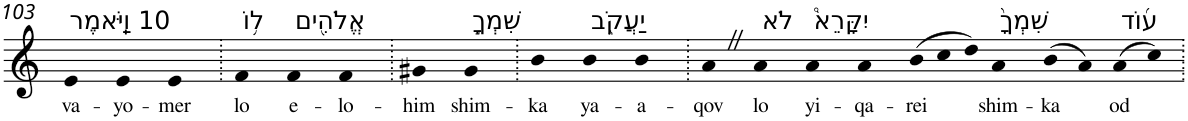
**kern	**text
*part1	*part1
*staff1	*staff1
*I"Piano	*
*I'Pno	*
!!LO:PB:g=z
*clefG2	*
*k[]	*
=103	=103
!LO:TX:a:t=10 וַיֹּֽאמֶר	!
!	!LO:LY:b
4e	va-
!	!LO:LY:b
4e	-yo-
!	!LO:LY:b
4e	-mer
=104.	=104.
!LO:TX:a:t=ל֥וֹ	!
!	!LO:LY:b
4f	lo
!LO:TX:a:t=אֱלֹהִ֖ים	!
!	!LO:LY:b
4f	e-
!	!LO:LY:b
4f	-lo-
=105.	=105.
!	!LO:LY:b
4g#X	-him
!LO:TX:a:t=שִׁמְךָ֣	!
!	!LO:LY:b
4g#	shim-
=106.	=106.
!	!LO:LY:b
4b	-ka
!LO:TX:a:t=יַעֲקֹ֑ב	!
!	!LO:LY:b
4b	ya-
!	!LO:LY:b
4b	-a-
=107.	=107.
!	!LO:LY:b
4aZ	-qov
!LO:TX:a:t=לֹא	!
!	!LO:LY:b
4a	lo
!LO:TX:a:t=יִקָּרֵא֩	!
!	!LO:LY:b
4a	yi-
!	!LO:LY:b
4a	-qa-
*Xtuplet	*
!	!LO:LY:b
(>12b	-rei
12cc	.
12dd)	.
!LO:TX:a:t=שִׁמְךָ֨	!
!	!LO:LY:b
4a	shim-
!	!LO:LY:b
(>8b	-ka
8a)	.
!LO:TX:a:t=ע֜וֹד	!
!	!LO:LY:b
(>8a	od
8cc)	.
=.	=.
*-	*-
